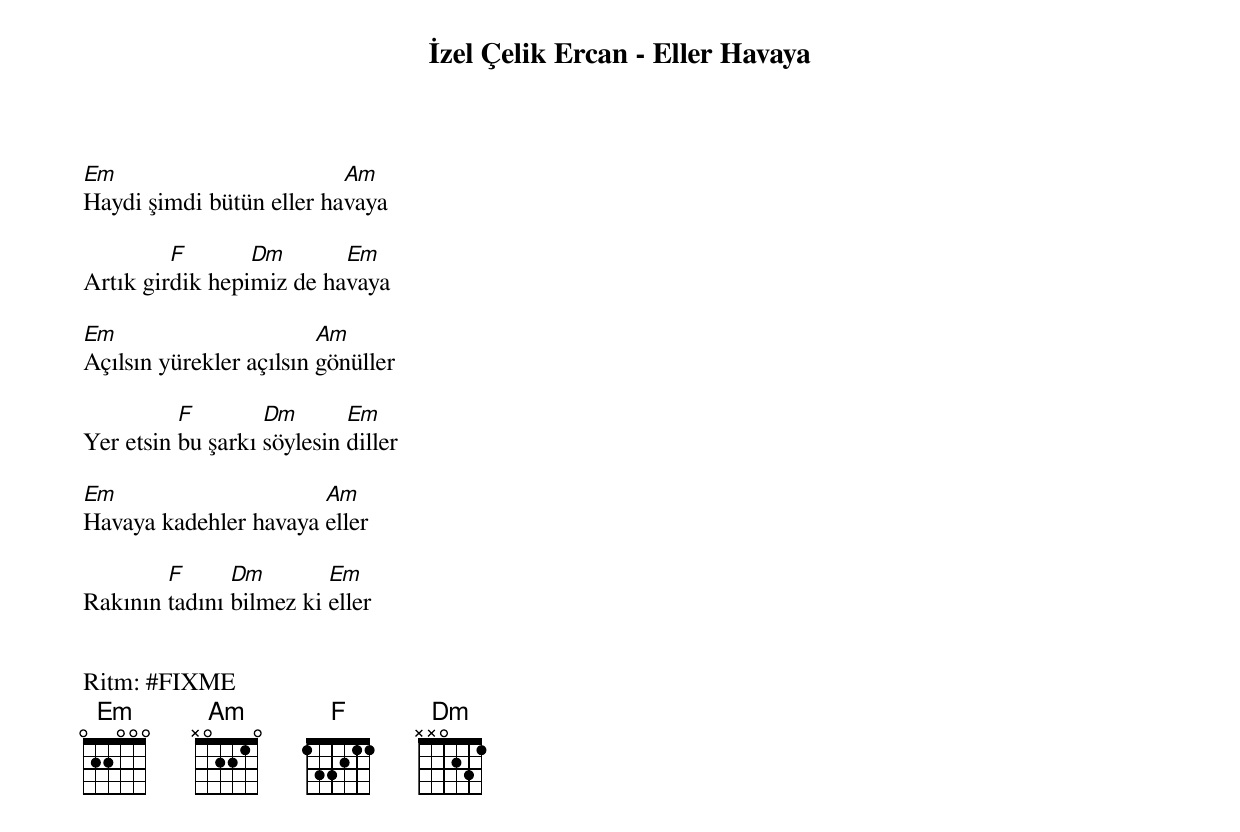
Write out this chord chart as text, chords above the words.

İzel Çelik Ercan - Eller Havaya

Em                        Am
Haydi şimdi bütün eller havaya

         F       Dm       Em
Artık girdik hepimiz de havaya

Em                       Am
Açılsın yürekler açılsın gönüller

          F        Dm       Em
Yer etsin bu şarkı söylesin diller

Em                     Am
Havaya kadehler havaya eller

        F      Dm        Em
Rakının tadını bilmez ki eller


Ritm: #FIXME
